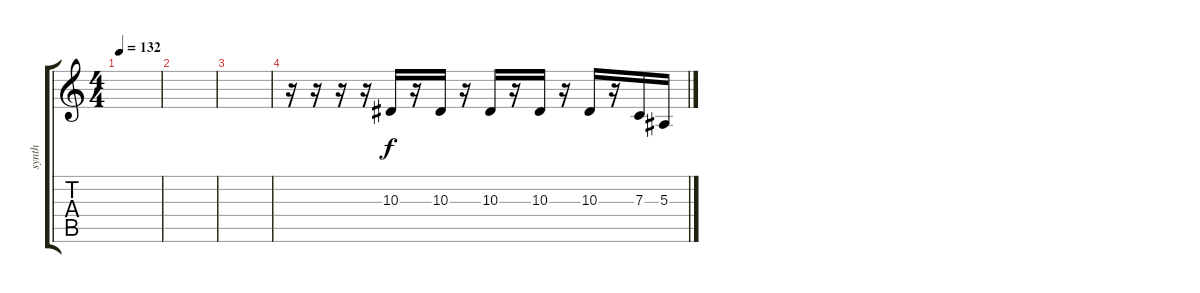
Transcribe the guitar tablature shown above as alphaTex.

\track ("synth" "synth") {instrument synthbrass1}
\staff {score tabs}
\tuning (D4 A3 F3 C3 G2 C2) {hide}
\ts (4 4)
\tempo 132
\clef g2
\ks c
|
|
|
r.16 r.16 r.16 r.16 10.3.16 r.16 10.3.16 r.16 10.3.16 r.16 10.3.16 r.16 10.3.16 r.16 7.3.16 5.3.16
